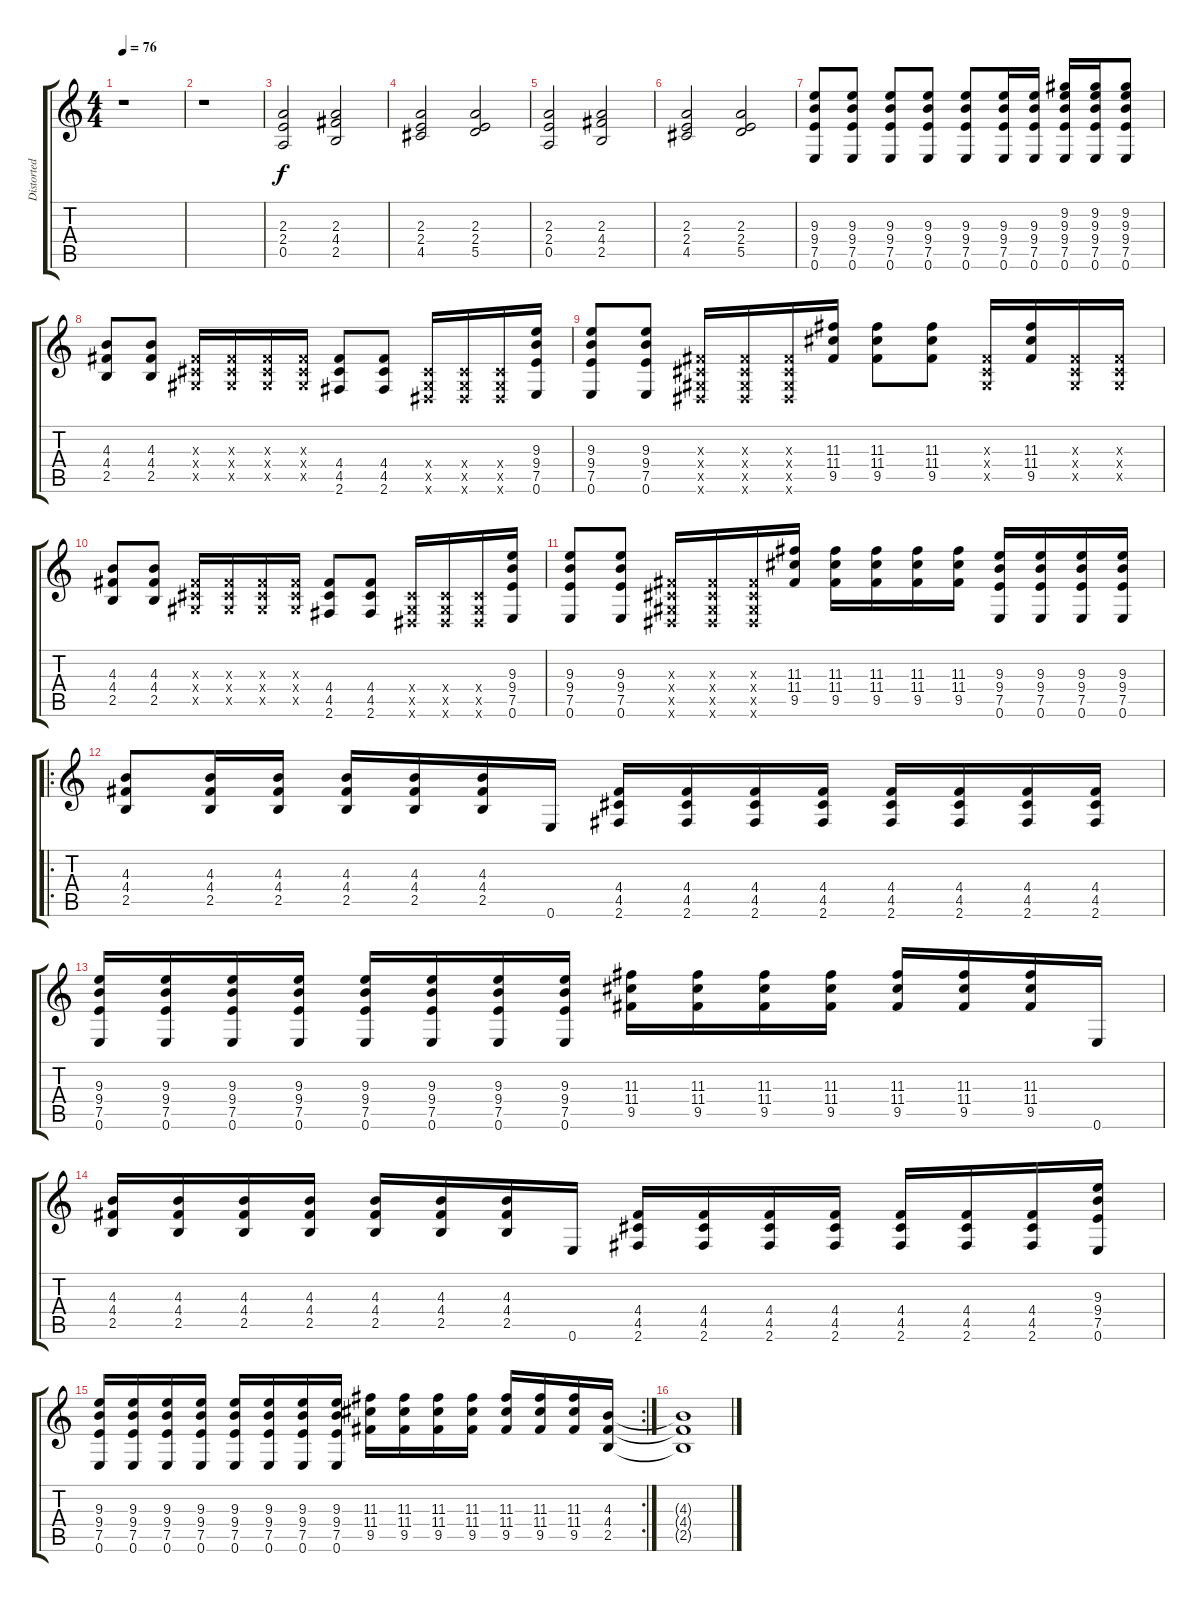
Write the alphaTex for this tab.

\track ("Distorted Chorus Guitar 2" "Distorted ") {instrument distortionguitar}
\staff {score tabs}
\tuning (E4 B3 G3 D3 A2 E2) {hide}
\ts (4 4)
\tempo 76
\clef g2
\ks c
r.1{dy f} |
r.1 |
(2.3 2.4 0.5).2 (2.3 4.4 2.5).2 |
(2.3 2.4 4.5).2 (2.3 2.4 5.5).2 |
(2.3 2.4 0.5).2 (2.3 4.4 2.5).2 |
(2.3 2.4 4.5).2 (2.3 2.4 5.5).2 |
(9.3 9.4 7.5 0.6).8 (9.3 9.4 7.5 0.6).8 (9.3 9.4 7.5 0.6).8 (9.3 9.4 7.5 0.6).8 (9.3 9.4 7.5 0.6).8 (9.3 9.4 7.5 0.6).16 (9.3 9.4 7.5 0.6).16 (9.2 9.3 9.4 7.5 0.6).16 (9.2 9.3 9.4 7.5 0.6).16 (9.2 9.3 9.4 7.5 0.6).8 |
(4.3 4.4 2.5).8 (4.3 4.4 2.5).8 (-1.3{x} -1.4{x} -1.5{x}).16 (-1.3{x} -1.4{x} -1.5{x}).16 (-1.3{x} -1.4{x} -1.5{x}).16 (-1.3{x} -1.4{x} -1.5{x}).16 (4.4 4.5 2.6).8 (4.4 4.5 2.6).8 (-1.4{x} -1.5{x} -1.6{x}).16 (-1.4{x} -1.5{x} -1.6{x}).16 (-1.4{x} -1.5{x} -1.6{x}).16 (9.3 9.4 7.5 0.6).16 |
(9.3 9.4 7.5 0.6).8 (9.3 9.4 7.5 0.6).8 (-1.3{x} -1.4{x} -1.5{x} -1.6{x}).16 (-1.3{x} -1.4{x} -1.5{x} -1.6{x}).16 (-1.3{x} -1.4{x} -1.5{x} -1.6{x}).16 (11.3 11.4 9.5).16 (11.3 11.4 9.5).8 (11.3 11.4 9.5).8 (-1.3{x} -1.4{x} -1.5{x}).16 (11.3 11.4 9.5).16 (-1.3{x} -1.4{x} -1.5{x}).16 (-1.3{x} -1.4{x} -1.5{x}).16 |
(4.3 4.4 2.5).8 (4.3 4.4 2.5).8 (-1.3{x} -1.4{x} -1.5{x}).16 (-1.3{x} -1.4{x} -1.5{x}).16 (-1.3{x} -1.4{x} -1.5{x}).16 (-1.3{x} -1.4{x} -1.5{x}).16 (4.4 4.5 2.6).8 (4.4 4.5 2.6).8 (-1.4{x} -1.5{x} -1.6{x}).16 (-1.4{x} -1.5{x} -1.6{x}).16 (-1.4{x} -1.5{x} -1.6{x}).16 (9.3 9.4 7.5 0.6).16 |
(9.3 9.4 7.5 0.6).8 (9.3 9.4 7.5 0.6).8 (-1.3{x} -1.4{x} -1.5{x} -1.6{x}).16 (-1.3{x} -1.4{x} -1.5{x} -1.6{x}).16 (-1.3{x} -1.4{x} -1.5{x} -1.6{x}).16 (11.3 11.4 9.5).16 (11.3 11.4 9.5).16 (11.3 11.4 9.5).16 (11.3 11.4 9.5).16 (11.3 11.4 9.5).16 (9.3 9.4 7.5 0.6).16 (9.3 9.4 7.5 0.6).16 (9.3 9.4 7.5 0.6).16 (9.3 9.4 7.5 0.6).16 |
\ro
(4.3 4.4 2.5).8 (4.3 4.4 2.5).16 (4.3 4.4 2.5).16 (4.3 4.4 2.5).16 (4.3 4.4 2.5).16 (4.3 4.4 2.5).16 0.6.16 (4.4 4.5 2.6).16 (4.4 4.5 2.6).16 (4.4 4.5 2.6).16 (4.4 4.5 2.6).16 (4.4 4.5 2.6).16 (4.4 4.5 2.6).16 (4.4 4.5 2.6).16 (4.4 4.5 2.6).16 |
(9.3 9.4 7.5 0.6).16 (9.3 9.4 7.5 0.6).16 (9.3 9.4 7.5 0.6).16 (9.3 9.4 7.5 0.6).16 (9.3 9.4 7.5 0.6).16 (9.3 9.4 7.5 0.6).16 (9.3 9.4 7.5 0.6).16 (9.3 9.4 7.5 0.6).16 (11.3 11.4 9.5).16 (11.3 11.4 9.5).16 (11.3 11.4 9.5).16 (11.3 11.4 9.5).16 (11.3 11.4 9.5).16 (11.3 11.4 9.5).16 (11.3 11.4 9.5).16 0.6.16 |
(4.3 4.4 2.5).16 (4.3 4.4 2.5).16 (4.3 4.4 2.5).16 (4.3 4.4 2.5).16 (4.3 4.4 2.5).16 (4.3 4.4 2.5).16 (4.3 4.4 2.5).16 0.6.16 (4.4 4.5 2.6).16 (4.4 4.5 2.6).16 (4.4 4.5 2.6).16 (4.4 4.5 2.6).16 (4.4 4.5 2.6).16 (4.4 4.5 2.6).16 (4.4 4.5 2.6).16 (9.3 9.4 7.5 0.6).16 |
\rc 2
(9.3 9.4 7.5 0.6).16 (9.3 9.4 7.5 0.6).16 (9.3 9.4 7.5 0.6).16 (9.3 9.4 7.5 0.6).16 (9.3 9.4 7.5 0.6).16 (9.3 9.4 7.5 0.6).16 (9.3 9.4 7.5 0.6).16 (9.3 9.4 7.5 0.6).16 (11.3 11.4 9.5).16 (11.3 11.4 9.5).16 (11.3 11.4 9.5).16 (11.3 11.4 9.5).16 (11.3 11.4 9.5).16 (11.3 11.4 9.5).16 (11.3 11.4 9.5).16 (4.3 4.4 2.5).16 |
(4.3{t} 4.4{t} 2.5{t}).1
